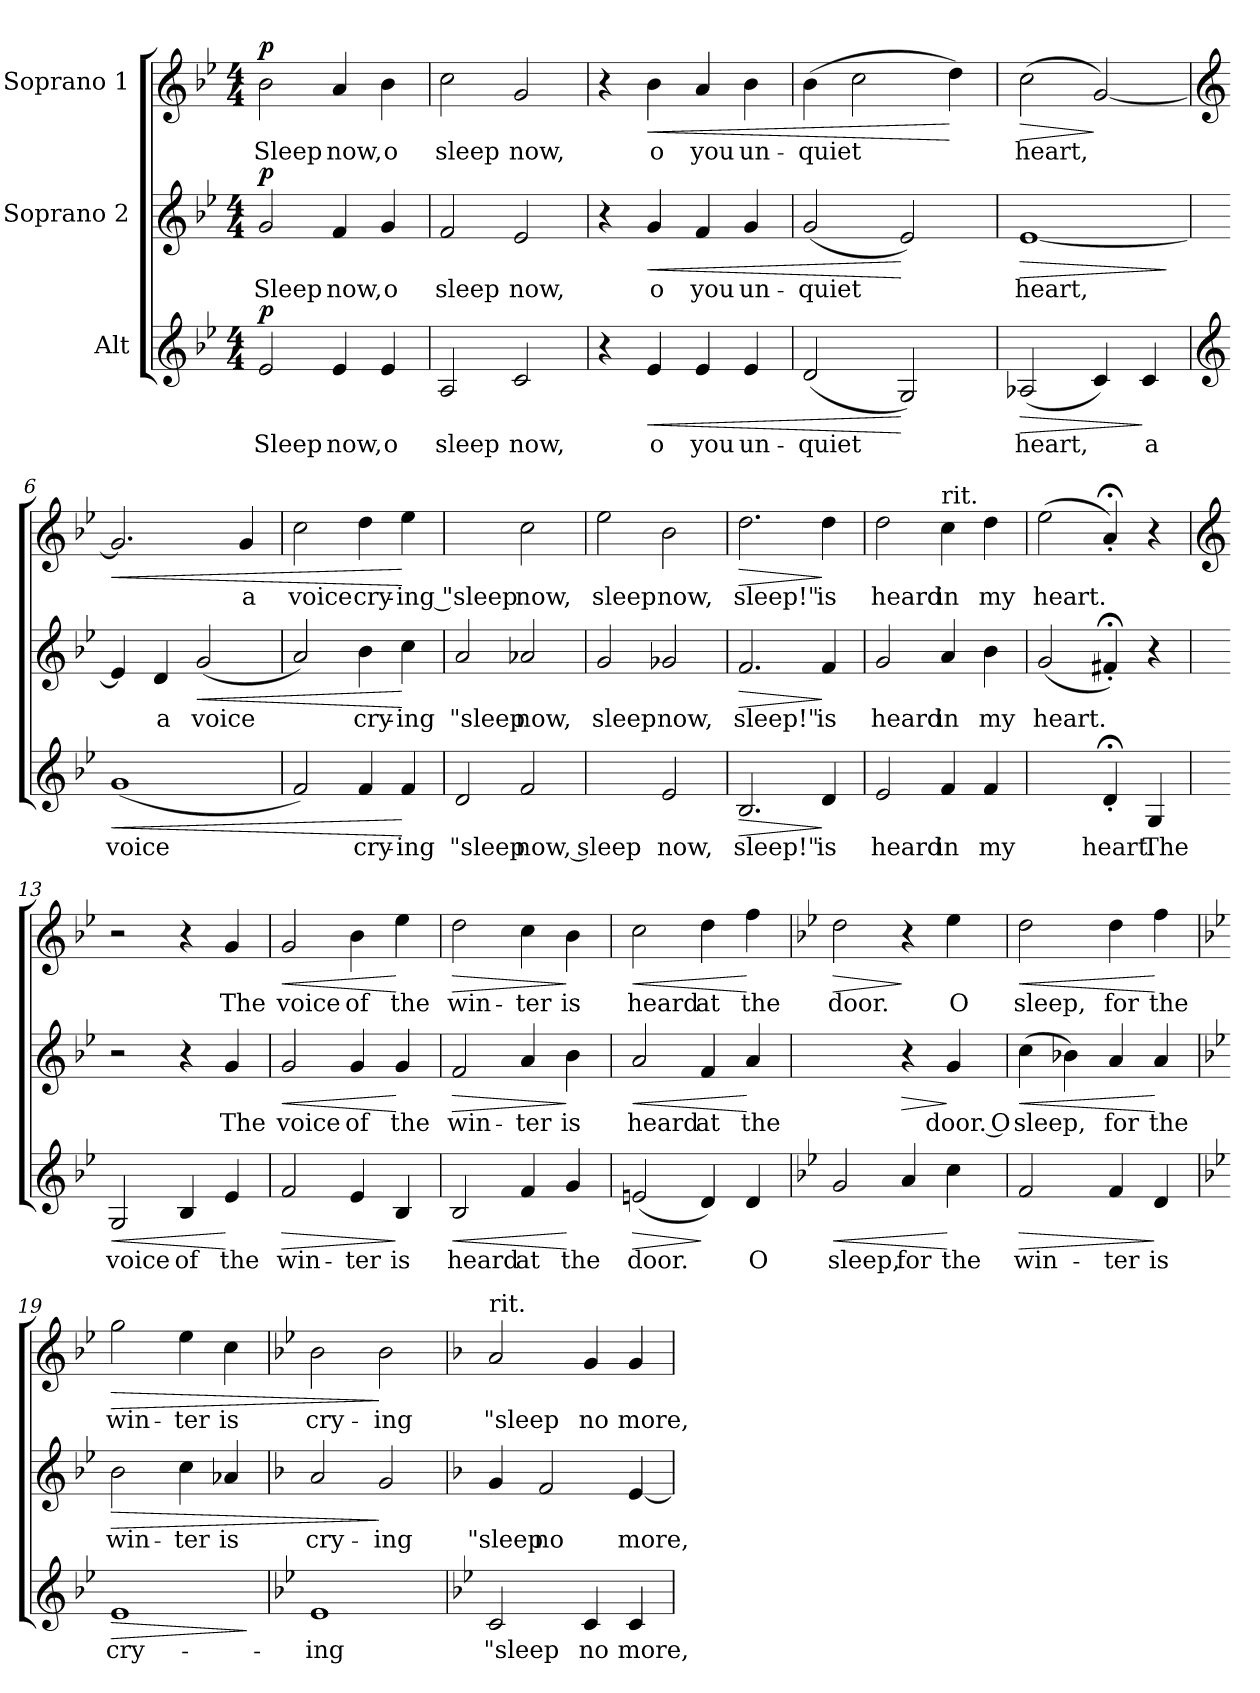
**kern	**text	**dynam	**kern	**text	**dynam	**kern	**text	**dynam
*part3	*part3	*part3	*part2	*part2	*part2	*part1	*part1	*part1
*staff3	*staff3	*staff3	*staff2	*staff2	*staff2	*staff1	*staff1	*staff1
*I"Alt	*	*	*I"Soprano 2	*	*	*I"Soprano 1	*	*
!!LO:PB:g=z
*stria5	*	*	*stria5	*	*	*stria5	*	*
*clefG2	*	*	*clefG2	*	*	*clefG2	*	*
*k[b-e-]	*	*	*k[b-e-]	*	*	*k[b-e-]	*	*
*B-:	*	*	*B-:	*	*	*B-:	*	*
*M4/4	*	*	*M4/4	*	*	*M4/4	*	*
*MM60	*	*	*MM60	*	*	*MM60	*	*
=1	=1	=1	=1	=1	=1	=1	=1	=1
!	!LO:LY:b:cj	!LO:DY:a	!	!LO:LY:b:cj	!LO:DY:a	!	!LO:LY:b:cj	!LO:DY:a
2e-/	Sleep	p	2g/	Sleep	p	2b-\	Sleep	p
!	!LO:LY:b:cj	!	!	!LO:LY:b:cj	!	!	!LO:LY:b:cj	!
4e-/	now,	.	4f/	now,	.	4a/	now,	.
!	!LO:LY:b:cj	!	!	!LO:LY:b:cj	!	!	!LO:LY:b:cj	!
4e-/	o	.	4g/	o	.	4b-\	o	.
=2	=2	=2	=2	=2	=2	=2	=2	=2
!	!LO:LY:b:cj	!	!	!LO:LY:b:cj	!	!	!LO:LY:b:cj	!
2A/	sleep	.	2f/	sleep	.	2cc\	sleep	.
!	!LO:LY:b:cj	!	!	!LO:LY:b:cj	!	!	!LO:LY:b:cj	!
2c/	now,	.	2e-/	now,	.	2g/	now,	.
=3	=3	=3	=3	=3	=3	=3	=3	=3
4r	.	.	4r	.	.	4r	.	.
!	!LO:LY:b:cj	!LO:HP:b	!	!LO:LY:b:cj	!LO:HP:b	!	!LO:LY:b:cj	!LO:HP:b
4e-/	o	<	4g/	o	<	4b-\	o	<
!	!LO:LY:b:cj	!	!	!LO:LY:b:cj	!	!	!LO:LY:b:cj	!
4e-/	you	.	4f/	you	.	4a/	you	.
!	!LO:LY:b:cj	!	!	!LO:LY:b:cj	!	!	!LO:LY:b:cj	!
4e-/	un-	.	4g/	un-	.	4b-\	un-	.
=4	=4	=4	=4	=4	=4	=4	=4	=4
!	!LO:LY:b	!	!	!LO:LY:b	!	!	!LO:LY:b	!
(<2d/	-quiet	.	(<2g/	-quiet	.	(>4b-\	-quiet	.
.	.	.	.	.	.	2cc\	.	.
2G/)	.	[	2e-/)	.	[	.	.	.
.	.	.	.	.	.	4dd\)	.	[
=5	=5	=5	=5	=5	=5	=5	=5	=5
!	!LO:LY:b	!LO:HP:b	!	!LO:LY:b	!LO:HP:b	!	!LO:LY:b	!LO:HP:b
(<2A-X/	heart,	>	[>1e-	heart,	>	(>2cc\	heart,	>
4c/)	.	.	.	.	.	[>2g/)	.	]
!	!LO:LY:b:cj	!	!	!	!	!	!	!
4c/	a	]	.	.	.	.	.	.
.	.	.	.	.	]	.	.	.
!!LO:LB:g=z
=6	=6	=6	=6	=6	=6	=6	=6	=6
*clefG2	*	*	*	*	*	*clefG2	*	*
!	!LO:LY:b	!LO:HP:b	!	!	!	!	!	!LO:HP:b
(<1g	voice	<	4e-/]	.	.	2.g/]	.	<
!	!	!	!	!LO:LY:b:cj	!	!	!	!
.	.	.	4d/	a	.	.	.	.
!	!	!	!	!LO:LY:b	!LO:HP:b	!	!	!
.	.	.	(<2g/	voice	<	.	.	.
!	!	!	!	!	!	!	!LO:LY:b:cj	!
.	.	.	.	.	.	4g/	a	.
=7	=7	=7	=7	=7	=7	=7	=7	=7
!	!	!	!	!	!	!	!LO:LY:b:cj	!
2f/)	.	.	2a/)	.	.	2cc\	voice	.
!	!LO:LY:b:cj	!	!	!LO:LY:b:cj	!	!	!LO:LY:b:cj	!
4f/	cry-	.	4b-\	cry-	.	4dd\	cry-	.
!	!LO:LY:b:cj	!	!	!LO:LY:b:cj	!	!	!LO:LY:b:cj	!
4f/	-ing	[	4cc\	-ing	[	4ee-\	-ing "sleep	[
=8	=8	=8	=8	=8	=8	=8	=8	=8
!	!LO:LY:b:cj	!	!	!LO:LY:b:cj	!	!	!	!
2d/	"sleep	.	2a/	"sleep	.	2ryy	.	.
!	!LO:LY:b:cj	!	!	!LO:LY:b:cj	!	!	!LO:LY:b:cj	!
2f/	now, sleep	.	2a-X/	now,	.	2cc\	now,	.
=9	=9	=9	=9	=9	=9	=9	=9	=9
!	!	!	!	!LO:LY:b:cj	!	!	!LO:LY:b:cj	!
2ryy	.	.	2g/	sleep	.	2ee-\	sleep	.
!	!LO:LY:b:cj	!	!	!LO:LY:b:cj	!	!	!LO:LY:b:cj	!
2e-/	now,	.	2g-X/	now,	.	2b-\	now,	.
=10	=10	=10	=10	=10	=10	=10	=10	=10
!	!LO:LY:b:cj	!LO:HP:b	!	!LO:LY:b:cj	!LO:HP:b	!	!LO:LY:b:cj	!LO:HP:b
2.B-/	sleep!"	>	2.f/	sleep!"	>	2.dd\	sleep!"	>
!	!LO:LY:b:cj	!	!	!LO:LY:b:cj	!	!	!LO:LY:b:cj	!
4d/	is	]	4f/	is	]	4dd\	is	]
=11	=11	=11	=11	=11	=11	=11	=11	=11
!	!LO:LY:b:cj	!	!	!LO:LY:b:cj	!	!	!LO:LY:b:cj	!
2e-/	heard	.	2g/	heard	.	2dd\	heard	.
!	!	!	!	!	!	!LO:TX:a:t=rit.	!	!
!	!LO:LY:b:cj	!	!	!LO:LY:b:cj	!	!	!LO:LY:b:cj	!
4f/	in	.	4a/	in	.	4cc\	in	.
!	!LO:LY:b:cj	!	!	!LO:LY:b:cj	!	!	!LO:LY:b:cj	!
4f/	my	.	4b-\	my	.	4dd\	my	.
=12	=12	=12	=12	=12	=12	=12	=12	=12
!	!	!	!	!LO:LY:b	!	!	!LO:LY:b	!
2ryy	.	.	(<2g/	heart.	.	(>2ee-\	heart.	.
!	!LO:LY:b:rj	!	!	!	!	!	!	!
4d;<'>/	heart.	.	4f#X;<'>/)	.	.	4a;<'>/)	.	.
!	!LO:LY:b:cj	!	!	!	!	!	!	!
4G/	The	.	4r	.	.	4r	.	.
!!LO:PB:g=z
=13	=13	=13	=13	=13	=13	=13	=13	=13
*	*	*	*	*	*	*clefG2	*	*
!	!LO:LY:b:cj	!LO:HP:b	!	!	!	!	!	!
2G/	voice	<	2r	.	.	2r	.	.
!	!LO:LY:b:cj	!	!	!	!	!	!	!
4B-/	of	.	4r	.	.	4r	.	.
!	!LO:LY:b:cj	!	!	!LO:LY:b:cj	!	!	!LO:LY:b:cj	!
4e-/	the	[	4g/	The	.	4g/	The	.
=14	=14	=14	=14	=14	=14	=14	=14	=14
!	!LO:LY:b:cj	!LO:HP:b	!	!LO:LY:b:cj	!LO:HP:b	!	!LO:LY:b:cj	!LO:HP:b
2f/	win-	>	2g/	voice	<	2g/	voice	<
!	!LO:LY:b:cj	!	!	!LO:LY:b:cj	!	!	!LO:LY:b:cj	!
4e-/	-ter	.	4g/	of	.	4b-\	of	.
!	!LO:LY:b:cj	!	!	!LO:LY:b:cj	!	!	!LO:LY:b:cj	!
4B-/	is	]	4g/	the	[	4ee-\	the	[
=15	=15	=15	=15	=15	=15	=15	=15	=15
!	!LO:LY:b:cj	!LO:HP:b	!	!LO:LY:b:cj	!LO:HP:b	!	!LO:LY:b:cj	!LO:HP:b
2B-/	heard	<	2f/	win-	>	2dd\	win-	>
!	!LO:LY:b:cj	!	!	!LO:LY:b:cj	!	!	!LO:LY:b:cj	!
4f/	at	.	4a/	-ter	.	4cc\	-ter	.
!	!LO:LY:b:cj	!	!	!LO:LY:b:cj	!	!	!LO:LY:b:cj	!
4g/	the	[	4b-\	is	]	4b-\	is	]
=16	=16	=16	=16	=16	=16	=16	=16	=16
!	!LO:LY:b	!LO:HP:b	!	!LO:LY:b:cj	!LO:HP:b	!	!LO:LY:b:cj	!LO:HP:b
(<2en/	door.	>	2a/	heard	<	2cc\	heard	<
!	!	!	!	!LO:LY:b:cj	!	!	!LO:LY:b:cj	!
4d/)	.	]	4f/	at	.	4dd\	at	.
!	!LO:LY:b:cj	!	!	!LO:LY:b:cj	!	!	!LO:LY:b:cj	!
4d/	O	.	4a/	the	[	4ff\	the	[
=17	=17	=17	=17	=17	=17	=17	=17	=17
*	*	*	*k[]	*	*	*	*	*
*	*	*	*C:	*	*	*	*	*
!	!LO:LY:b:cj	!LO:HP:b	!	!	!	!	!LO:LY:b:cj	!LO:HP:b
2g/	sleep,	<	2ryy	.	.	2dd\	door.	>
!	!LO:LY:b:cj	!	!	!	!LO:HP:b	!	!	!
4a/	for	.	4r	.	>	4r	.	]
!	!LO:LY:b:cj	!	!	!LO:LY:b:rj	!	!	!LO:LY:b:cj	!
4cc\	the	[	4g/	door. O	]	4ee-\	O	.
=18	=18	=18	=18	=18	=18	=18	=18	=18
!	!LO:LY:b:cj	!LO:HP:b	!	!LO:LY:b:cj	!LO:HP:b	!	!LO:LY:b:cj	!LO:HP:b
2f/	win-	>	(>4cc\	sleep,	<	2dd\	sleep,	<
.	.	.	4b-X\)	.	.	.	.	.
!	!LO:LY:b:cj	!	!	!LO:LY:b:cj	!	!	!LO:LY:b:cj	!
4f/	-ter	.	4a/	for	.	4dd\	for	.
!	!LO:LY:b:cj	!	!	!LO:LY:b:cj	!	!	!LO:LY:b:cj	!
4d/	is	]	4a/	the	[	4ff\	the	[
!!LO:LB:g=z
=19	=19	=19	=19	=19	=19	=19	=19	=19
*	*	*	*k[b-e-]	*	*	*	*	*
*	*	*	*B-:	*	*	*	*	*
!	!LO:LY:b:cj	!LO:HP:b	!	!LO:LY:b:cj	!LO:HP:b	!	!LO:LY:b:cj	!LO:HP:b
1e-	cry-	>	2b-\	win-	>	2gg\	win-	>
!	!	!	!	!LO:LY:b:cj	!	!	!LO:LY:b:cj	!
.	.	.	4cc\	-ter	.	4ee-\	-ter	.
!	!	!	!	!LO:LY:b:cj	!	!	!LO:LY:b:cj	!
.	.	.	4a-X/	is	.	4cc\	is	.
.	.	]	.	.	.	.	.	.
=20	=20	=20	=20	=20	=20	=20	=20	=20
*	*	*	*k[b-]	*	*	*	*	*
*	*	*	*F:	*	*	*	*	*
!	!LO:LY:b:cj	!	!	!LO:LY:b:cj	!	!	!LO:LY:b:cj	!
1e-	-ing	.	2a/	cry-	.	2b-\	cry-	.
!	!	!	!	!LO:LY:b:cj	!	!	!LO:LY:b:cj	!
.	.	.	2g/	-ing	]	2b-\	-ing	]
=21	=21	=21	=21	=21	=21	=21	=21	=21
*	*	*	*	*	*	*k[b-]	*	*
*	*	*	*	*	*	*F:	*	*
!	!	!	!	!	!	!LO:TX:a:t=rit.	!	!
!	!LO:LY:b:cj	!	!	!LO:LY:b:cj	!	!	!LO:LY:b:cj	!
2c/	"sleep	.	4g/	"sleep	.	2a/	"sleep	.
!	!	!	!	!LO:LY:b:cj	!	!	!	!
.	.	.	2f/	no	.	.	.	.
!	!LO:LY:b:cj	!	!	!	!	!	!LO:LY:b:cj	!
4c/	no	.	.	.	.	4g/	no	.
!	!LO:LY:b:cj	!	!	!LO:LY:b	!	!	!LO:LY:b:cj	!
4c/	more,	.	[<4e/	more,	.	4g/	more,	.
=	=	=	=	=	=	=	=	=
*-	*-	*-	*-	*-	*-	*-	*-	*-
